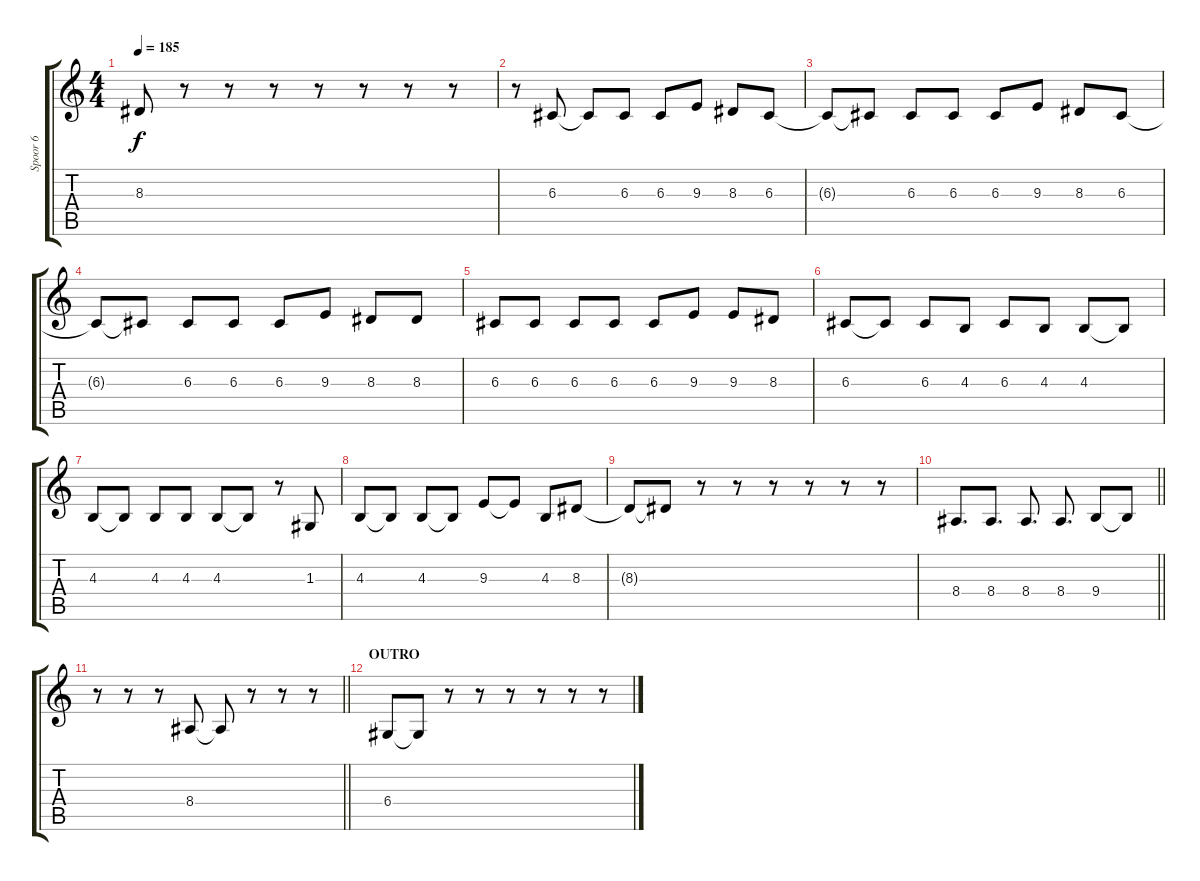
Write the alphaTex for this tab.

\track ("Spoor 6" "Spoor 6") {instrument altosax}
\staff {score tabs}
\tuning (E4 B3 G3 D3 A2 E2) {hide}
\ts (4 4)
\tempo 185
\clef g2
\ks c
8.3{t}.8{dy f} r.8 r.8 r.8 r.8 r.8 r.8 r.8 |
r.8 6.3.8 6.3{t}.8 6.3.8 6.3.8 9.3.8 8.3.8 6.3.8 |
6.3{t}.8 6.3{t}.8 6.3.8 6.3.8 6.3.8 9.3.8 8.3.8 6.3.8 |
6.3{t}.8 6.3{t}.8 6.3.8 6.3.8 6.3.8 9.3.8 8.3.8 8.3.8 |
6.3.8 6.3.8 6.3.8 6.3.8 6.3.8 9.3.8 9.3.8 8.3.8 |
6.3.8 6.3{t}.8 6.3.8 4.3.8 6.3.8 4.3.8 4.3.8 4.3{t}.8 |
4.3.8 4.3{t}.8 4.3.8 4.3.8 4.3.8 4.3{t}.8 r.8 1.3.8 |
4.3.8 4.3{t}.8 4.3.8 4.3{t}.8 9.3.8 9.3{t}.8 4.3.8 8.3.8 |
8.3{t}.8 8.3{t}.8 r.8 r.8 r.8 r.8 r.8 r.8 |
\barLineRight lightlight
8.4.8{d} 8.4.8{d} 8.4.8{d} 8.4.8{d} 9.4.8 9.4{t}.8 |
\barLineRight lightlight
r.8 r.8 r.8 8.4.8 8.4{t}.8 r.8 r.8 r.8 |
\section ("" "OUTRO")
6.4.8 6.4{t}.8 r.8 r.8 r.8 r.8 r.8 r.8
